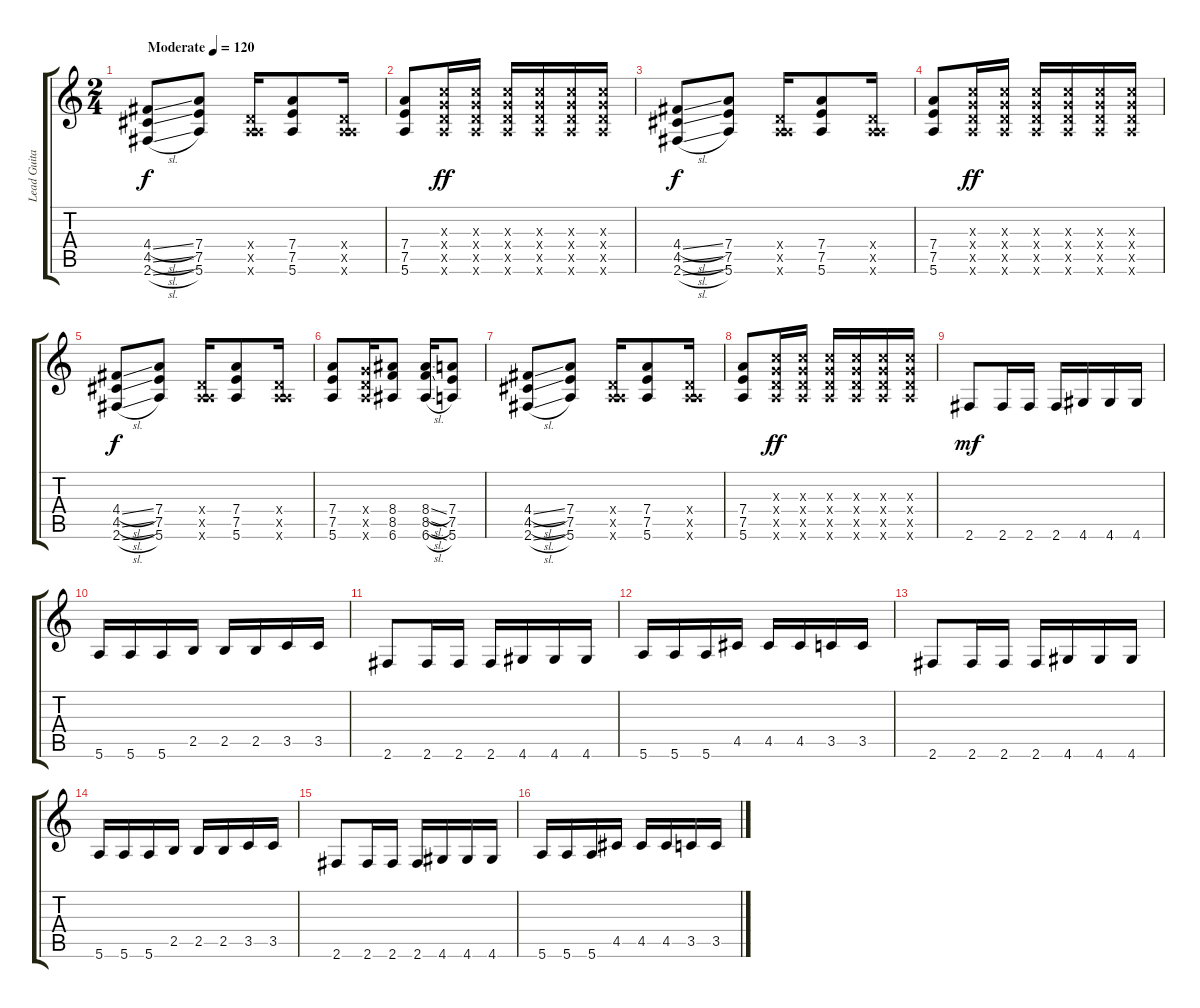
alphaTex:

\track ("Lead Guitar" "Lead Guita") {instrument distortionguitar}
\staff {score tabs}
\tuning (E4 B3 G3 D3 A2 E2) {hide}
\ts (2 4)
\tempo (120 "Moderate")
\clef g2
\ks c
(4.4{sl} 4.5{sl} 2.6{sl}).8{dy f instrument distortionguitar} (7.4 7.5 5.6).8 (0.4{x} 0.5{x} 5.6{x}).16 (7.4 7.5 5.6).8 (0.4{x} 0.5{x} 5.6{x}).16 |
(7.4 7.5 5.6).8 (5.3{x} 5.4{x} 5.5{x} 5.6{x}).16{dy ff} (5.3{x} 5.4{x} 5.5{x} 5.6{x}).16 (5.3{x} 5.4{x} 5.5{x} 5.6{x}).16 (5.3{x} 5.4{x} 5.5{x} 5.6{x}).16 (5.3{x} 5.4{x} 5.5{x} 5.6{x}).16 (5.3{x} 5.4{x} 5.5{x} 5.6{x}).16 |
(4.4{sl} 4.5{sl} 2.6{sl}).8{dy f} (7.4 7.5 5.6).8 (0.4{x} 0.5{x} 5.6{x}).16 (7.4 7.5 5.6).8 (0.4{x} 0.5{x} 5.6{x}).16 |
(7.4 7.5 5.6).8 (5.3{x} 5.4{x} 5.5{x} 5.6{x}).16{dy ff} (5.3{x} 5.4{x} 5.5{x} 5.6{x}).16 (5.3{x} 5.4{x} 5.5{x} 5.6{x}).16 (5.3{x} 5.4{x} 5.5{x} 5.6{x}).16 (5.3{x} 5.4{x} 5.5{x} 5.6{x}).16 (5.3{x} 5.4{x} 5.5{x} 5.6{x}).16 |
(4.4{sl} 4.5{sl} 2.6{sl}).8{dy f} (7.4 7.5 5.6).8 (0.4{x} 0.5{x} 5.6{x}).16 (7.4 7.5 5.6).8 (0.4{x} 0.5{x} 5.6{x}).16 |
(7.4 7.5 5.6).8 (5.4{x} 5.5{x} 5.6{x}).16 (8.4 8.5 6.6).8 (8.4{sl} 8.5{sl} 6.6{sl}).16 (7.4 7.5 5.6).8 |
(4.4{sl} 4.5{sl} 2.6{sl}).8 (7.4 7.5 5.6).8 (0.4{x} 0.5{x} 5.6{x}).16 (7.4 7.5 5.6).8 (0.4{x} 0.5{x} 5.6{x}).16 |
(7.4 7.5 5.6).8 (5.3{x} 5.4{x} 5.5{x} 5.6{x}).16{dy ff} (5.3{x} 5.4{x} 5.5{x} 5.6{x}).16 (5.3{x} 5.4{x} 5.5{x} 5.6{x}).16 (5.3{x} 5.4{x} 5.5{x} 5.6{x}).16 (5.3{x} 5.4{x} 5.5{x} 5.6{x}).16 (5.3{x} 5.4{x} 5.5{x} 5.6{x}).16 |
2.6.8{dy mf} 2.6.16 2.6.16 2.6.16 4.6.16 4.6.16 4.6.16 |
5.6.16 5.6.16 5.6.16 2.5.16 2.5.16 2.5.16 3.5.16 3.5.16 |
2.6.8 2.6.16 2.6.16 2.6.16 4.6.16 4.6.16 4.6.16 |
5.6.16 5.6.16 5.6.16 4.5.16 4.5.16 4.5.16 3.5.16 3.5.16 |
2.6.8 2.6.16 2.6.16 2.6.16 4.6.16 4.6.16 4.6.16 |
5.6.16 5.6.16 5.6.16 2.5.16 2.5.16 2.5.16 3.5.16 3.5.16 |
2.6.8 2.6.16 2.6.16 2.6.16 4.6.16 4.6.16 4.6.16 |
5.6.16 5.6.16 5.6.16 4.5.16 4.5.16 4.5.16 3.5.16 3.5.16
